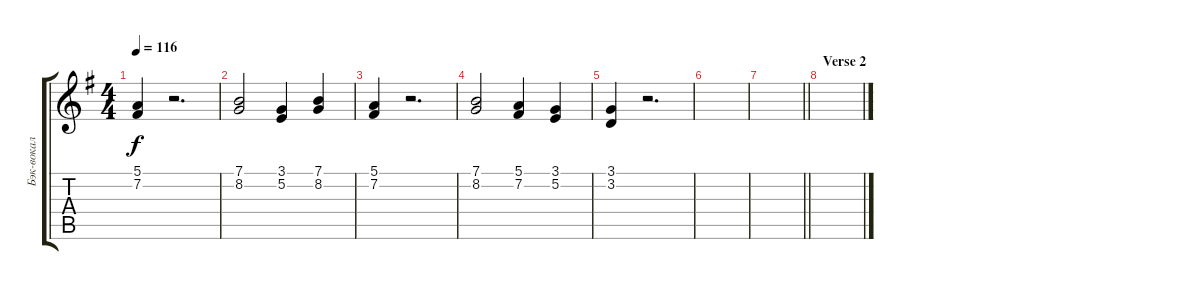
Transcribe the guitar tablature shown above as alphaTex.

\track ("Бэк-вокал" "Бэк-вокал") {instrument choiraahs}
\staff {score tabs}
\tuning (E4 B3 G3 D3 A2 E2) {hide}
\ts (4 4)
\tempo 116
\clef g2
\ks eminor
(5.1 7.2).4{dy f} r.2{d} |
(7.1 8.2).2 (3.1 5.2).4 (7.1 8.2).4 |
(5.1 7.2).4 r.2{d} |
(7.1 8.2).2 (5.1 7.2).4 (3.1 5.2).4 |
(3.1 3.2).4 r.2{d} |
|
\barLineRight lightlight
|
\section ("" "Verse 2")
